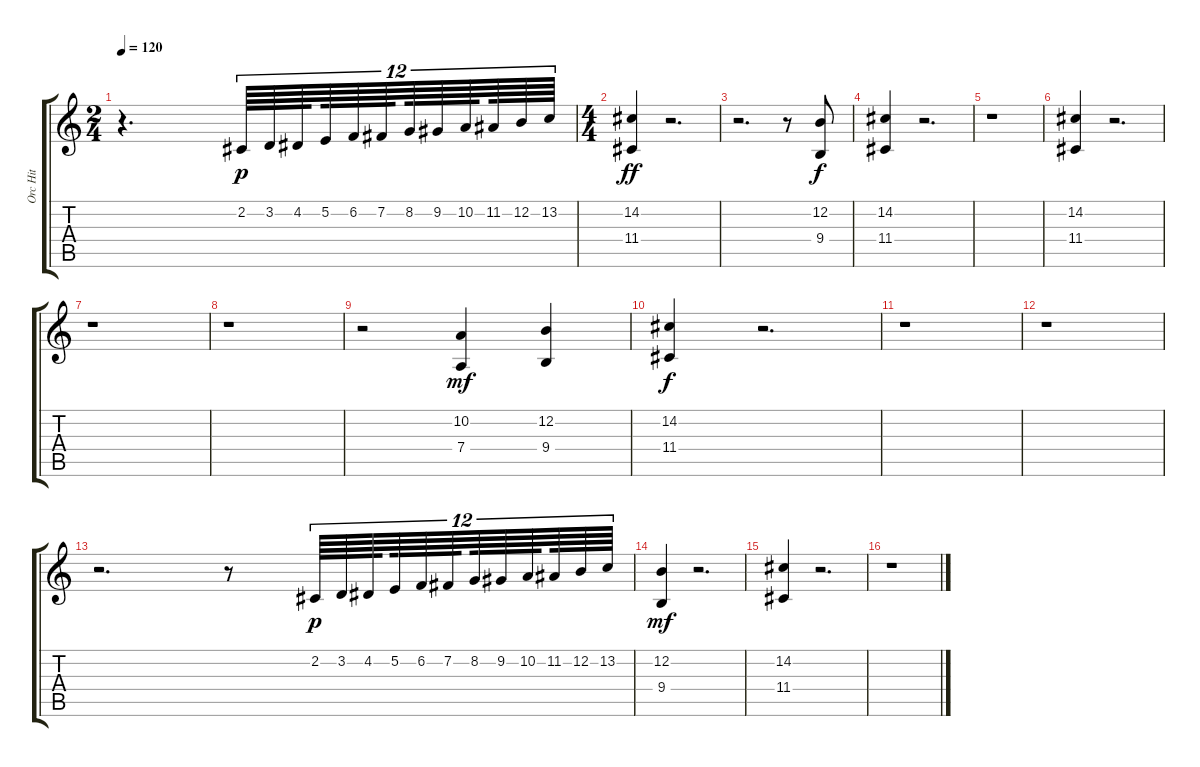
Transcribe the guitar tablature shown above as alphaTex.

\track ("Orc Hit" "Orc Hit") {instrument orchestrahit}
\staff {score tabs}
\tuning (E4 B3 G3 D3 A2 E2) {hide}
\ts (2 4)
\tempo 120
\clef g2
\ks c
r.4{d dy p instrument orchestrahit} 2.2.64{tu (12 8)} 3.2.64{tu (12 8)} 4.2.64{tu (12 8) beam splitsecondary} 5.2.64{tu (12 8)} 6.2.64{tu (12 8)} 7.2.64{tu (12 8) beam splitsecondary} 8.2.64{tu (12 8)} 9.2.64{tu (12 8)} 10.2.64{tu (12 8) beam splitsecondary} 11.2.64{tu (12 8)} 12.2.64{tu (12 8)} 13.2.64{tu (12 8)} |
\ts (4 4)
(14.2 11.4).4{dy ff} r.2{d} |
r.2{d} r.8 (12.2 9.4).8{dy f} |
(14.2 11.4).4 r.2{d} |
r.1 |
(14.2 11.4).4 r.2{d} |
r.1 |
r.1 |
r.2 (10.2 7.4).4{dy mf} (12.2 9.4).4 |
(14.2 11.4).4{dy f} r.2{d} |
r.1 |
r.1 |
r.2{d} r.8 2.2.64{tu (12 8) dy p} 3.2.64{tu (12 8)} 4.2.64{tu (12 8) beam splitsecondary} 5.2.64{tu (12 8)} 6.2.64{tu (12 8)} 7.2.64{tu (12 8) beam splitsecondary} 8.2.64{tu (12 8)} 9.2.64{tu (12 8)} 10.2.64{tu (12 8) beam splitsecondary} 11.2.64{tu (12 8)} 12.2.64{tu (12 8)} 13.2.64{tu (12 8)} |
(12.2 9.4).4{dy mf} r.2{d} |
(14.2 11.4).4 r.2{d} |
r.1
